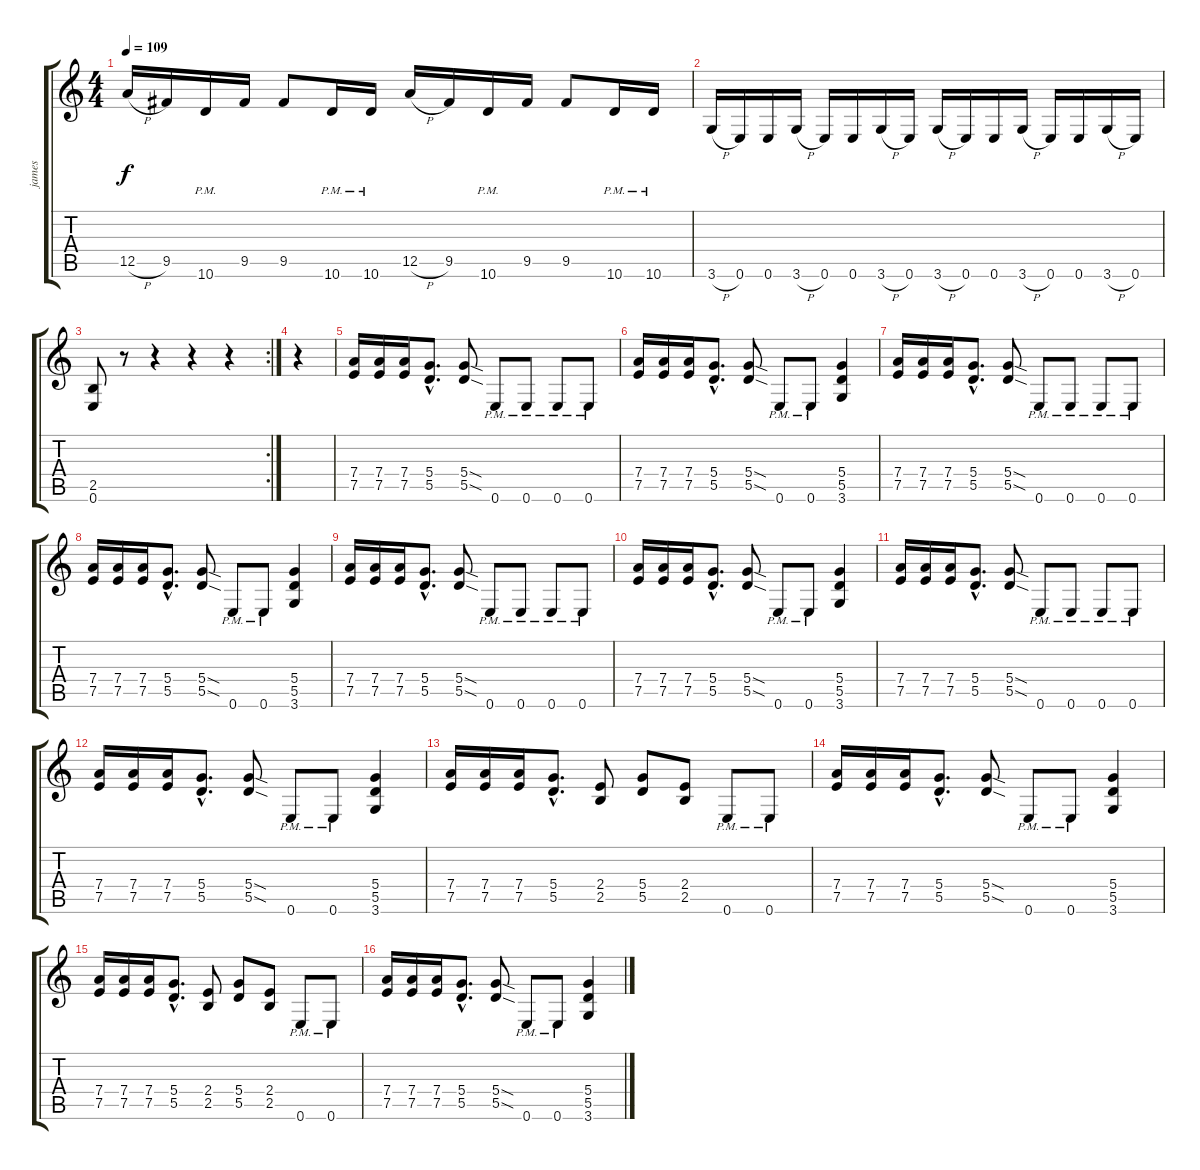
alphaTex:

\track ("james" "james") {instrument distortionguitar}
\staff {score tabs}
\tuning (E4 B3 G3 D3 A2 E2) {hide}
\ts (4 4)
\tempo 109
\clef g2
\ks c
12.5{h}.16{dy f} 9.5.16 10.6{pm}.16 9.5.16 9.5.8 10.6{pm}.16 10.6{pm}.16 12.5{h}.16 9.5.16 10.6{pm}.16 9.5.16 9.5.8 10.6{pm}.16 10.6{pm}.16 |
3.6{h}.16 0.6.16 0.6.16 3.6{h}.16 0.6.16 0.6.16 3.6{h}.16 0.6.16 3.6{h}.16 0.6.16 0.6.16 3.6{h}.16 0.6.16 0.6.16 3.6{h}.16 0.6.16 |
\rc 2
(2.5 0.6).8 r.8 r.4 r.4 r.4 |
r.4 |
(7.4 7.5).16 (7.4 7.5).16 (7.4 7.5).16 (5.4{hac} 5.5{hac}).8{d} (5.4{sod} 5.5{sod}).8 0.6{pm}.8 0.6{pm}.8 0.6{pm}.8 0.6{pm}.8 |
(7.4 7.5).16 (7.4 7.5).16 (7.4 7.5).16 (5.4{hac} 5.5{hac}).8{d} (5.4{sod} 5.5{sod}).8 0.6{pm}.8 0.6{pm}.8 (5.4 5.5 3.6).4 |
(7.4 7.5).16 (7.4 7.5).16 (7.4 7.5).16 (5.4{hac} 5.5{hac}).8{d} (5.4{sod} 5.5{sod}).8 0.6{pm}.8 0.6{pm}.8 0.6{pm}.8 0.6{pm}.8 |
(7.4 7.5).16 (7.4 7.5).16 (7.4 7.5).16 (5.4{hac} 5.5{hac}).8{d} (5.4{sod} 5.5{sod}).8 0.6{pm}.8 0.6{pm}.8 (5.4 5.5 3.6).4 |
(7.4 7.5).16 (7.4 7.5).16 (7.4 7.5).16 (5.4{hac} 5.5{hac}).8{d} (5.4{sod} 5.5{sod}).8 0.6{pm}.8 0.6{pm}.8 0.6{pm}.8 0.6{pm}.8 |
(7.4 7.5).16 (7.4 7.5).16 (7.4 7.5).16 (5.4{hac} 5.5{hac}).8{d} (5.4{sod} 5.5{sod}).8 0.6{pm}.8 0.6{pm}.8 (5.4 5.5 3.6).4 |
(7.4 7.5).16 (7.4 7.5).16 (7.4 7.5).16 (5.4{hac} 5.5{hac}).8{d} (5.4{sod} 5.5{sod}).8 0.6{pm}.8 0.6{pm}.8 0.6{pm}.8 0.6{pm}.8 |
(7.4 7.5).16 (7.4 7.5).16 (7.4 7.5).16 (5.4{hac} 5.5{hac}).8{d} (5.4{sod} 5.5{sod}).8 0.6{pm}.8 0.6{pm}.8 (5.4 5.5 3.6).4 |
(7.4 7.5).16 (7.4 7.5).16 (7.4 7.5).16 (5.4{hac} 5.5{hac}).8{d} (2.4 2.5).8 (5.4 5.5).8 (2.4 2.5).8 0.6{pm}.8 0.6{pm}.8 |
(7.4 7.5).16 (7.4 7.5).16 (7.4 7.5).16 (5.4{hac} 5.5{hac}).8{d} (5.4{sod} 5.5{sod}).8 0.6{pm}.8 0.6{pm}.8 (5.4 5.5 3.6).4 |
(7.4 7.5).16 (7.4 7.5).16 (7.4 7.5).16 (5.4{hac} 5.5{hac}).8{d} (2.4 2.5).8 (5.4 5.5).8 (2.4 2.5).8 0.6{pm}.8 0.6{pm}.8 |
(7.4 7.5).16 (7.4 7.5).16 (7.4 7.5).16 (5.4{hac} 5.5{hac}).8{d} (5.4{sod} 5.5{sod}).8 0.6{pm}.8 0.6{pm}.8 (5.4 5.5 3.6).4
